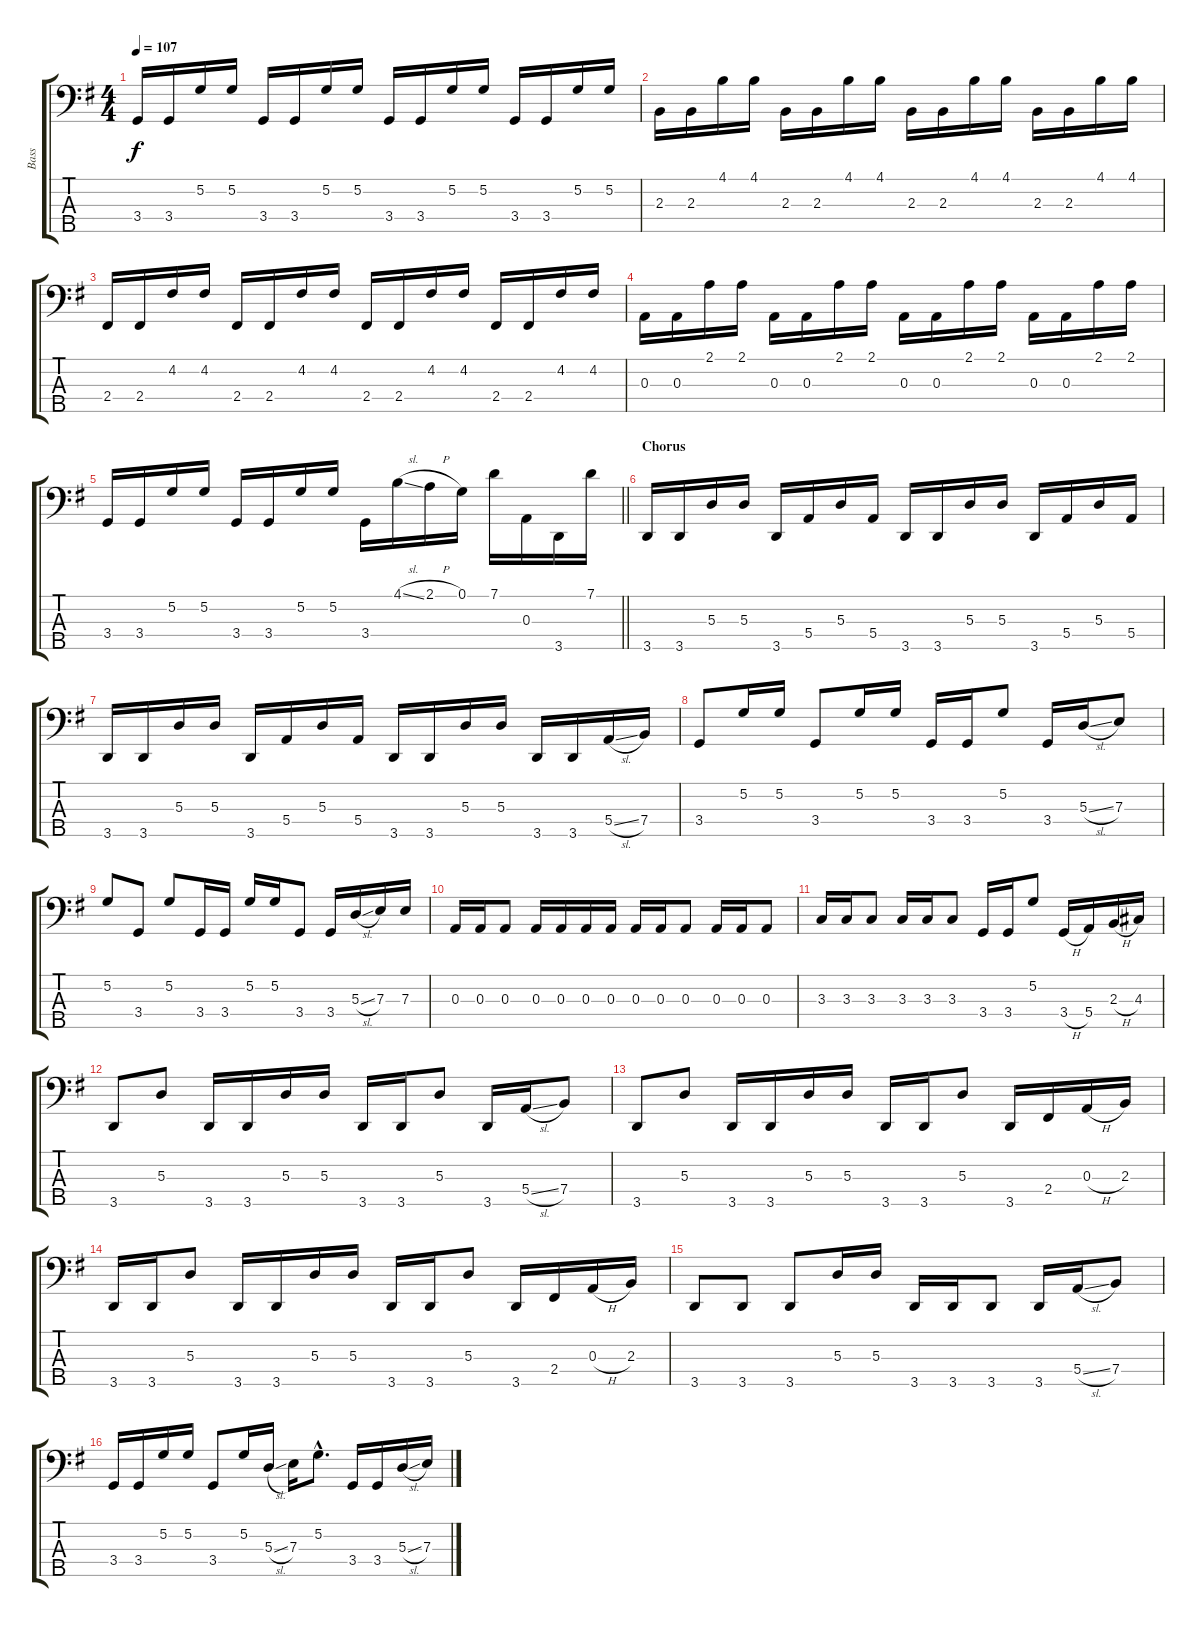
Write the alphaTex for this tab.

\track ("Bass" "Bass") {instrument electricbassfinger}
\staff {score tabs}
\tuning (G2 D2 A1 E1 B0) {hide}
\ts (4 4)
\tempo 107
\clef f4
\ks g
3.4.16{dy f} 3.4.16 5.2.16 5.2.16 3.4.16 3.4.16 5.2.16 5.2.16 3.4.16 3.4.16 5.2.16 5.2.16 3.4.16 3.4.16 5.2.16 5.2.16 |
2.3.16 2.3.16 4.1.16 4.1.16 2.3.16 2.3.16 4.1.16 4.1.16 2.3.16 2.3.16 4.1.16 4.1.16 2.3.16 2.3.16 4.1.16 4.1.16 |
2.4.16 2.4.16 4.2.16 4.2.16 2.4.16 2.4.16 4.2.16 4.2.16 2.4.16 2.4.16 4.2.16 4.2.16 2.4.16 2.4.16 4.2.16 4.2.16 |
0.3.16 0.3.16 2.1.16 2.1.16 0.3.16 0.3.16 2.1.16 2.1.16 0.3.16 0.3.16 2.1.16 2.1.16 0.3.16 0.3.16 2.1.16 2.1.16 |
\barLineRight lightlight
3.4.16 3.4.16 5.2.16 5.2.16 3.4.16 3.4.16 5.2.16 5.2.16 3.4.16 4.1{sl}.16 2.1{h}.16 0.1.16 7.1.16 0.3.16 3.5.16 7.1.16 |
\section ("" "Chorus")
3.5.16 3.5.16 5.3.16 5.3.16 3.5.16 5.4.16 5.3.16 5.4.16 3.5.16 3.5.16 5.3.16 5.3.16 3.5.16 5.4.16 5.3.16 5.4.16 |
3.5.16 3.5.16 5.3.16 5.3.16 3.5.16 5.4.16 5.3.16 5.4.16 3.5.16 3.5.16 5.3.16 5.3.16 3.5.16 3.5.16 5.4{sl}.16 7.4.16 |
3.4.8 5.2.16 5.2.16 3.4.8 5.2.16 5.2.16 3.4.16 3.4.16 5.2.8 3.4.16 5.3{sl}.16 7.3.8 |
5.2.8 3.4.8 5.2.8 3.4.16 3.4.16 5.2.16 5.2.16 3.4.8 3.4.16 5.3{sl}.16 7.3.16 7.3.16 |
0.3.16 0.3.16 0.3.8 0.3.16 0.3.16 0.3.16 0.3.16 0.3.16 0.3.16 0.3.8 0.3.16 0.3.16 0.3.8 |
3.3.16 3.3.16 3.3.8 3.3.16 3.3.16 3.3.8 3.4.16 3.4.16 5.2.8 3.4{h}.16 5.4.16 2.3{h}.16 4.3.16 |
3.5.8 5.3.8 3.5.16 3.5.16 5.3.16 5.3.16 3.5.16 3.5.16 5.3.8 3.5.16 5.4{sl}.16 7.4.8 |
3.5.8 5.3.8 3.5.16 3.5.16 5.3.16 5.3.16 3.5.16 3.5.16 5.3.8 3.5.16 2.4.16 0.3{h}.16 2.3.16 |
3.5.16 3.5.16 5.3.8 3.5.16 3.5.16 5.3.16 5.3.16 3.5.16 3.5.16 5.3.8 3.5.16 2.4.16 0.3{h}.16 2.3.16 |
3.5.8 3.5.8 3.5.8 5.3.16 5.3.16 3.5.16 3.5.16 3.5.8 3.5.16 5.4{sl}.16 7.4.8 |
3.4.16 3.4.16 5.2.16 5.2.16 3.4.8 5.2.16 5.3{sl}.16 7.3.16 5.2{hac}.8{d} 3.4.16 3.4.16 5.3{sl}.16 7.3.16
